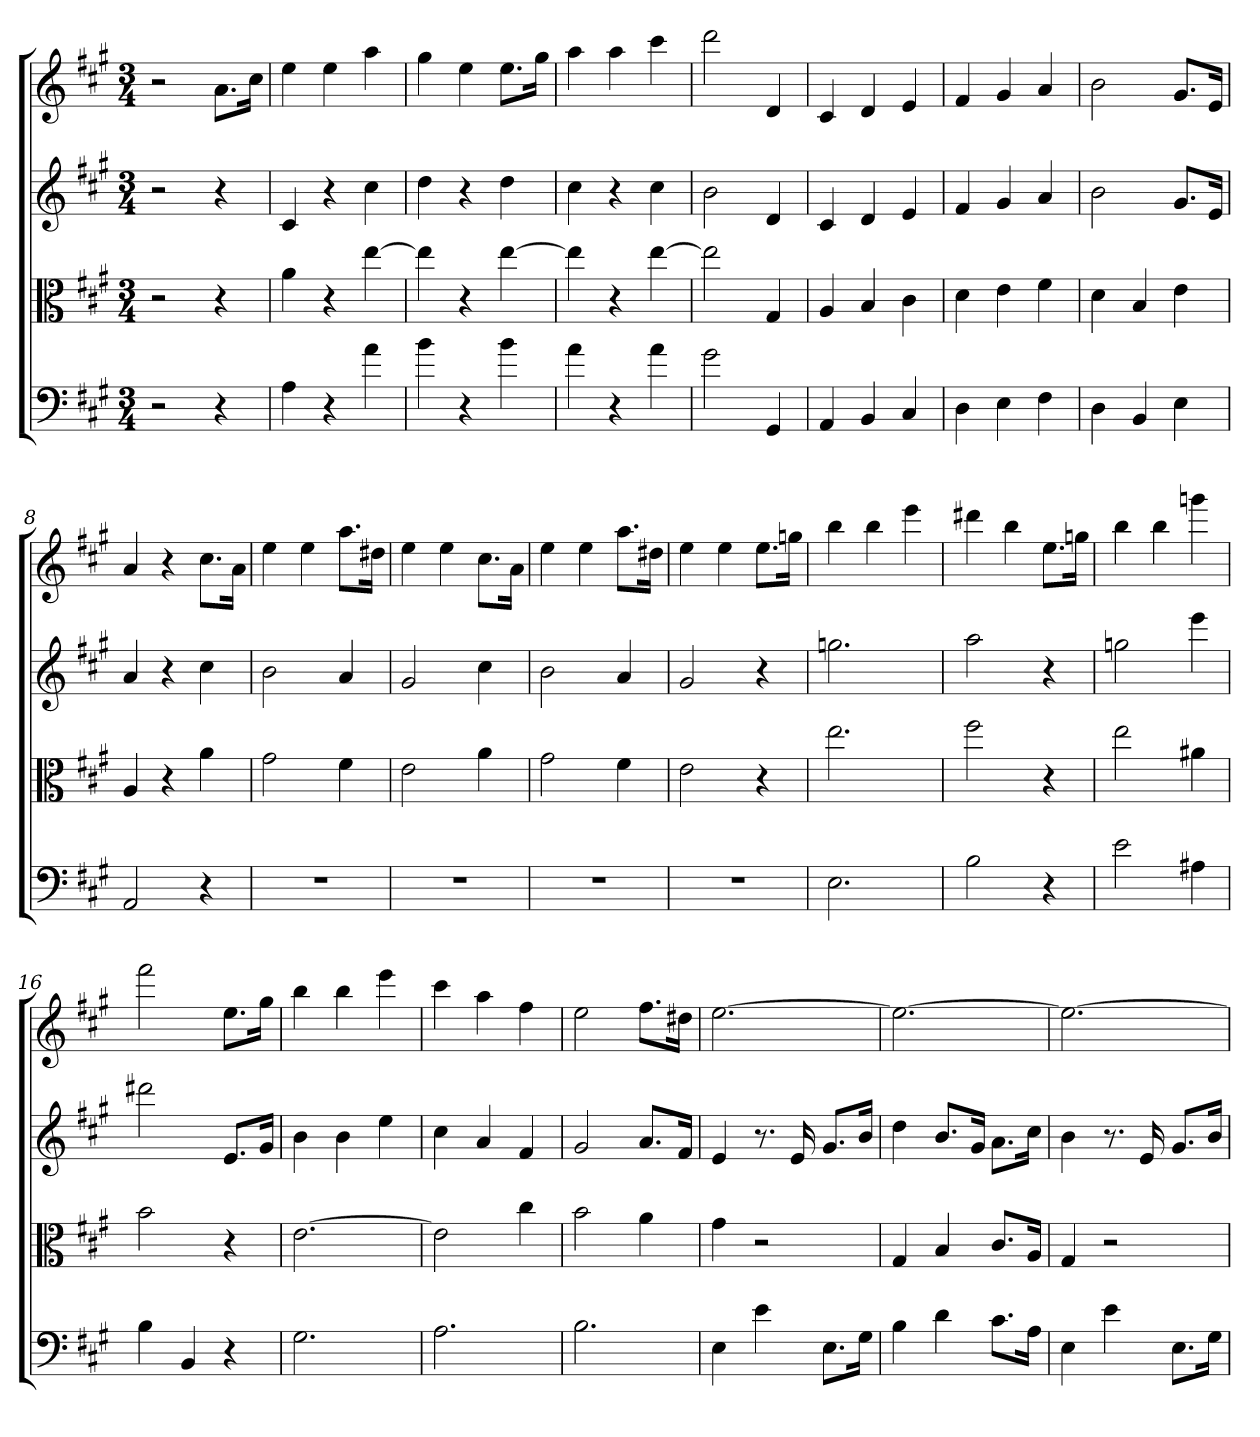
**kern	**kern	**kern	**kern
*part4	*part3	*part2	*part1
*staff4	*staff3	*staff2	*staff1
*clefF4	*clefC3	*clefG2	*clefG2
*k[f#c#g#]	*k[f#c#g#]	*k[f#c#g#]	*k[f#c#g#]
*A:	*A:	*A:	*A:
*M3/4	*M3/4	*M3/4	*M3/4
=	=	=	=
2r	2r	2r	2r
4r	4r	4r	8.a\L
.	.	.	16cc#\Jk
=1	=1	=1	=1
4A	4a	4c#	4ee
4r	4r	4r	4ee
4a	[4ee	4cc#	4aa
=2	=2	=2	=2
4b	4ee]	4dd	4gg#
4r	4r	4r	4ee
4b	[4ee	4dd	8.ee\L
.	.	.	16gg#\Jk
=3	=3	=3	=3
4a	4ee]	4cc#	4aa
4r	4r	4r	4aa
4a	[4ee	4cc#	4ccc#
=4	=4	=4	=4
2g#	2ee]	2b	2ddd
4GG#	4G#	4d	4d
=5	=5	=5	=5
4AA	4A	4c#	4c#
4BB	4B	4d	4d
4C#	4c#	4e	4e
=6	=6	=6	=6
4D	4d	4f#	4f#
4E	4e	4g#	4g#
4F#	4f#	4a	4a
=7	=7	=7	=7
4D	4d	2b	2b
4BB	4B	.	.
4E	4e	8.g#/L	8.g#/L
.	.	16e/Jk	16e/Jk
=8	=8	=8	=8
2AA	4A	4a	4a
.	4r	4r	4r
4r	4a	4cc#	8.cc#\L
.	.	.	16a\Jk
=9	=9	=9	=9
2.r	2g#	2b	4ee
.	.	.	4ee
.	4f#	4a	8.aa\L
.	.	.	16dd#X\Jk
=10	=10	=10	=10
2.r	2e	2g#	4ee
.	.	.	4ee
.	4a	4cc#	8.cc#\L
.	.	.	16a\Jk
=11	=11	=11	=11
2.r	2g#	2b	4ee
.	.	.	4ee
.	4f#	4a	8.aa\L
.	.	.	16dd#X\Jk
=12	=12	=12	=12
2.r	2e	2g#	4ee
.	.	.	4ee
.	4r	4r	8.ee\L
.	.	.	16ggn\Jk
=13	=13	=13	=13
2.E	2.ee	2.ggn	4bb
.	.	.	4bb
.	.	.	4eee
=14	=14	=14	=14
2B	2ff#	2aa	4ddd#X
.	.	.	4bb
4r	4r	4r	8.ee\L
.	.	.	16ggn\Jk
=15	=15	=15	=15
2e	2ee	2ggn	4bb
.	.	.	4bb
4A#X	4a#X	4eee	4gggn
=16	=16	=16	=16
4B	2b	2ddd#X	2fff#
4BB	.	.	.
4r	4r	8.e/L	8.ee\L
.	.	16g#/Jk	16gg#\Jk
=17	=17	=17	=17
2.G#	[2.e	4b	4bb
.	.	4b	4bb
.	.	4ee	4eee
=18	=18	=18	=18
2.A	2e]	4cc#	4ccc#
.	.	4a	4aa
.	4cc#	4f#	4ff#
=19	=19	=19	=19
2.B	2b	2g#	2ee
.	4a	8.a/L	8.ff#\L
.	.	16f#/Jk	16dd#X\Jk
=20	=20	=20	=20
4E	4g#	4e	[2.ee
4e	2r	8.r	.
.	.	16e	.
8.E\L	.	8.g#/L	.
16G#\Jk	.	16b/Jk	.
=21	=21	=21	=21
4B	4G#	4dd	2.ee_
4d	4B	8.b/L	.
.	.	16g#/Jk	.
8.c#\L	8.c#/L	8.a\L	.
16A\Jk	16A/Jk	16cc#\Jk	.
=22	=22	=22	=22
4E	4G#	4b	2.ee_
4e	2r	8.r	.
.	.	16e	.
8.E\L	.	8.g#/L	.
16G#\Jk	.	16b/Jk	.
=	=	=	=
*-	*-	*-	*-
